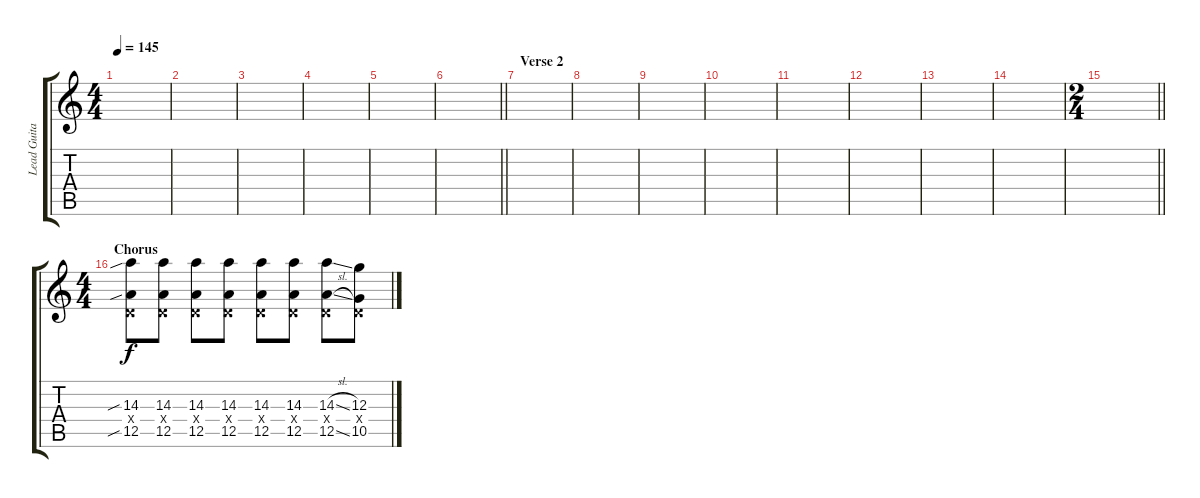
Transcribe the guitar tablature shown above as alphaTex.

\track ("Lead Guitar 2" "Lead Guita") {instrument distortionguitar}
\staff {score tabs}
\tuning (E4 B3 G3 D3 A2 D2) {hide}
\ts (4 4)
\tempo 145
\clef g2
\ks c
|
|
|
|
|
\barLineRight lightlight
|
\section ("" "Verse 2")
|
|
|
|
|
|
|
|
\ts (2 4)
\barLineRight lightlight
|
\ts (4 4)
\section ("" "Chorus")
(14.3{sib} 0.4{x} 12.5{sib}).8 (14.3 0.4{x} 12.5).8 (14.3 0.4{x} 12.5).8 (14.3 0.4{x} 12.5).8 (14.3 0.4{x} 12.5).8 (14.3 0.4{x} 12.5).8 (14.3{sl} 0.4{x} 12.5{sl}).8 (12.3 0.4{x} 10.5).8
